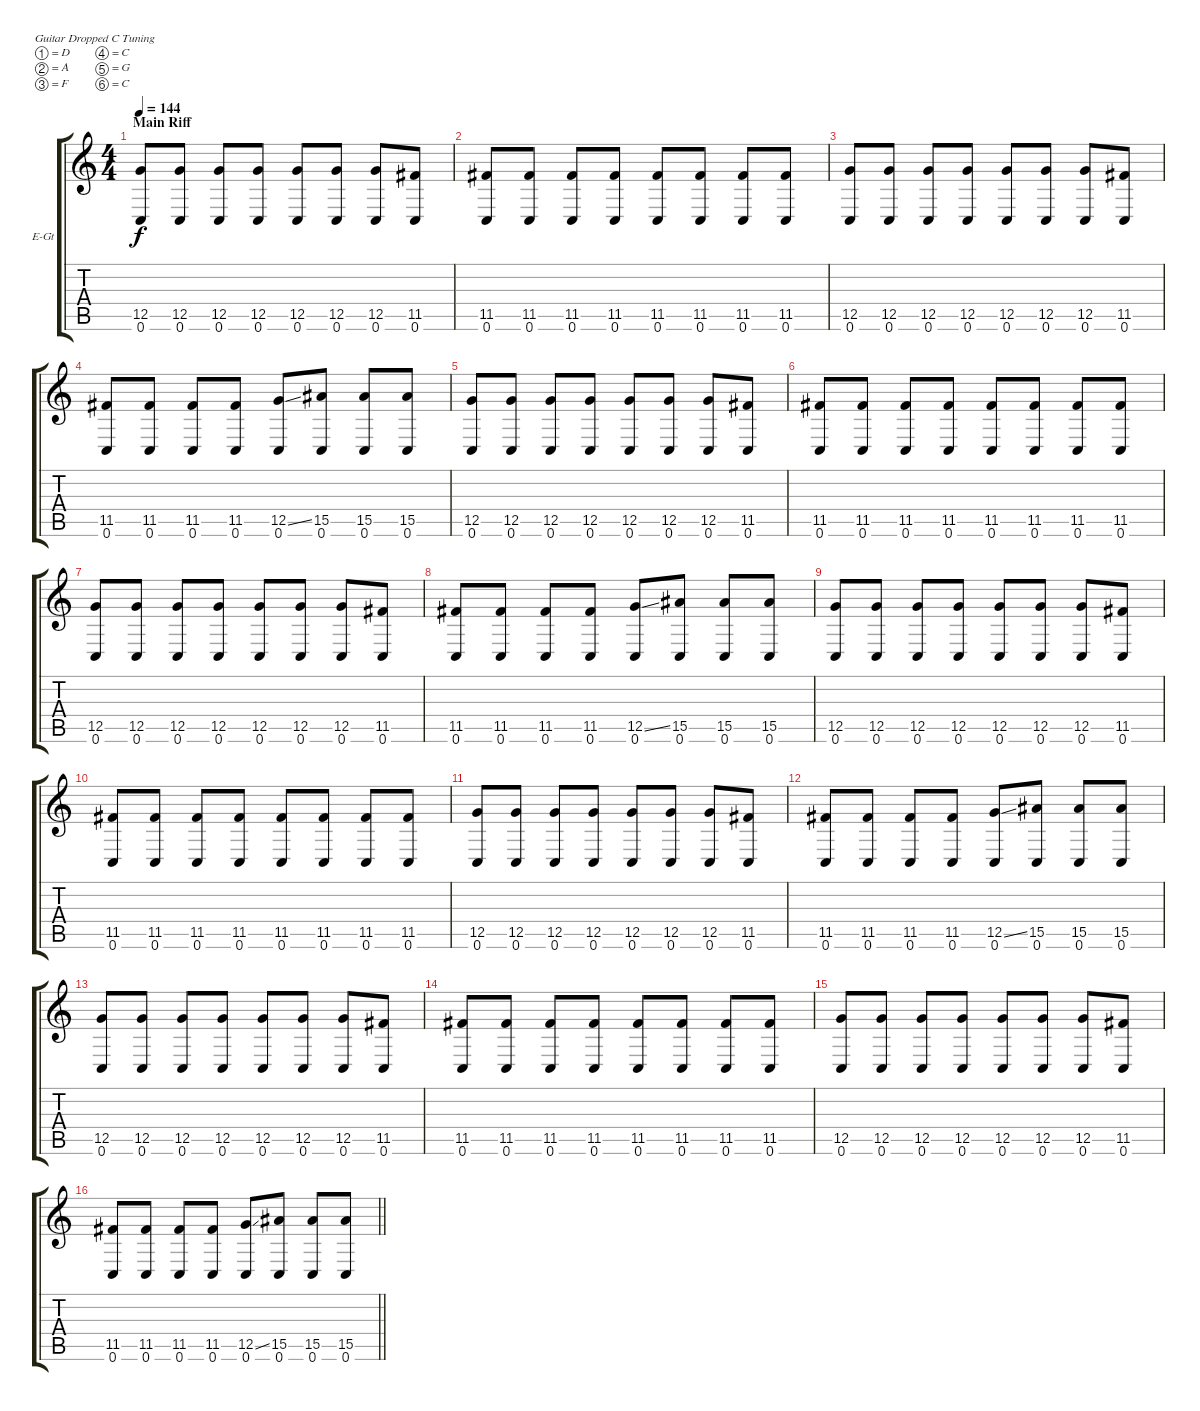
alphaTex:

\bracketExtendMode groupsimilarinstruments
\firstSystemTrackNameOrientation horizontal
\otherSystemsTrackNameOrientation horizontal
\track ("Richard" "E-Gt") {instrument overdrivenguitar}
\staff {score tabs}
\tuning (D4 A3 F3 C3 G2 C2)
\ts (4 4)
\section ("" "Main Riff")
\tempo 144
\clef g2
\ks c
(12.5 0.6).8{dy f} (12.5 0.6).8 (12.5 0.6).8 (12.5 0.6).8 (12.5 0.6).8 (12.5 0.6).8 (12.5 0.6).8 (11.5 0.6).8 |
(11.5 0.6).8 (11.5 0.6).8 (11.5 0.6).8 (11.5 0.6).8 (11.5 0.6).8 (11.5 0.6).8 (11.5 0.6).8 (11.5 0.6).8 |
(12.5 0.6).8 (12.5 0.6).8 (12.5 0.6).8 (12.5 0.6).8 (12.5 0.6).8 (12.5 0.6).8 (12.5 0.6).8 (11.5 0.6).8 |
(11.5 0.6).8 (11.5 0.6).8 (11.5 0.6).8 (11.5 0.6).8 (12.5{ss} 0.6).8 (15.5 0.6).8 (15.5 0.6).8 (15.5 0.6).8 |
(12.5 0.6).8 (12.5 0.6).8 (12.5 0.6).8 (12.5 0.6).8 (12.5 0.6).8 (12.5 0.6).8 (12.5 0.6).8 (11.5 0.6).8 |
(11.5 0.6).8 (11.5 0.6).8 (11.5 0.6).8 (11.5 0.6).8 (11.5 0.6).8 (11.5 0.6).8 (11.5 0.6).8 (11.5 0.6).8 |
(12.5 0.6).8 (12.5 0.6).8 (12.5 0.6).8 (12.5 0.6).8 (12.5 0.6).8 (12.5 0.6).8 (12.5 0.6).8 (11.5 0.6).8 |
(11.5 0.6).8 (11.5 0.6).8 (11.5 0.6).8 (11.5 0.6).8 (12.5{ss} 0.6).8 (15.5 0.6).8 (15.5 0.6).8 (15.5 0.6).8 |
(12.5 0.6).8 (12.5 0.6).8 (12.5 0.6).8 (12.5 0.6).8 (12.5 0.6).8 (12.5 0.6).8 (12.5 0.6).8 (11.5 0.6).8 |
(11.5 0.6).8 (11.5 0.6).8 (11.5 0.6).8 (11.5 0.6).8 (11.5 0.6).8 (11.5 0.6).8 (11.5 0.6).8 (11.5 0.6).8 |
(12.5 0.6).8 (12.5 0.6).8 (12.5 0.6).8 (12.5 0.6).8 (12.5 0.6).8 (12.5 0.6).8 (12.5 0.6).8 (11.5 0.6).8 |
(11.5 0.6).8 (11.5 0.6).8 (11.5 0.6).8 (11.5 0.6).8 (12.5{ss} 0.6).8 (15.5 0.6).8 (15.5 0.6).8 (15.5 0.6).8 |
(12.5 0.6).8 (12.5 0.6).8 (12.5 0.6).8 (12.5 0.6).8 (12.5 0.6).8 (12.5 0.6).8 (12.5 0.6).8 (11.5 0.6).8 |
(11.5 0.6).8 (11.5 0.6).8 (11.5 0.6).8 (11.5 0.6).8 (11.5 0.6).8 (11.5 0.6).8 (11.5 0.6).8 (11.5 0.6).8 |
(12.5 0.6).8 (12.5 0.6).8 (12.5 0.6).8 (12.5 0.6).8 (12.5 0.6).8 (12.5 0.6).8 (12.5 0.6).8 (11.5 0.6).8 |
\barLineRight lightlight
(11.5 0.6).8 (11.5 0.6).8 (11.5 0.6).8 (11.5 0.6).8 (12.5{ss} 0.6).8 (15.5 0.6).8 (15.5 0.6).8 (15.5 0.6).8
